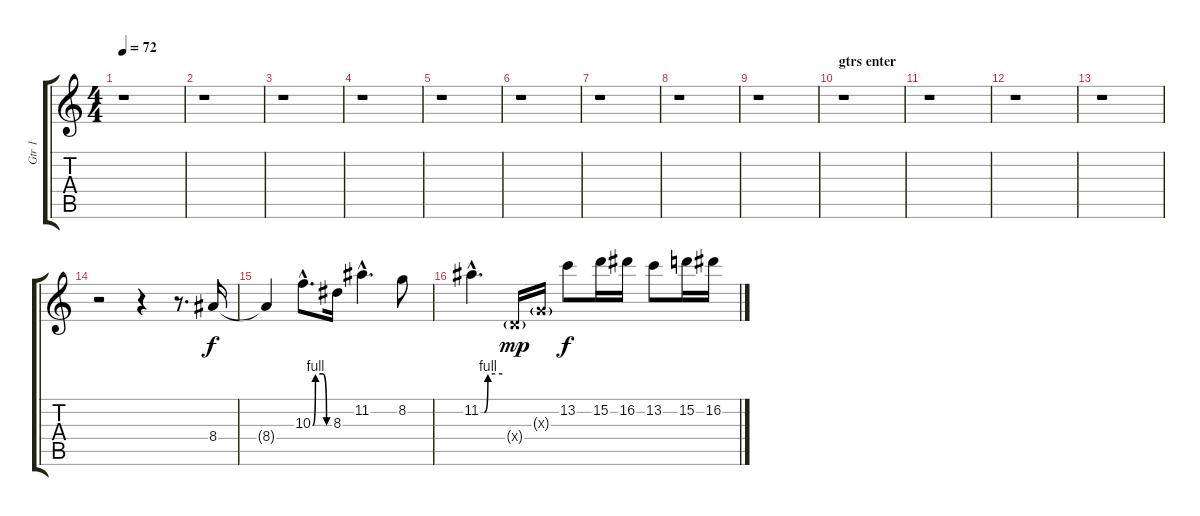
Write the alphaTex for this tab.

\track ("Gtr 1" "Gtr 1") {instrument distortionguitar}
\staff {score tabs}
\tuning (E4 B3 G3 D3 A2 E2) {hide}
\ts (4 4)
\tempo 72
\clef g2
\ks c
r.1{dy f} |
r.1 |
r.1 |
r.1 |
r.1 |
r.1 |
r.1 |
r.1 |
r.1 |
\section ("" "gtrs enter")
r.1 |
r.1 |
r.1 |
r.1 |
r.2 r.4 r.8{d} 8.4.16 |
8.4{t}.4 10.3{be (custom 0 0 10 4 37 4 50 0 60 0) hac}.8{d} 8.3.16 11.2{hac}.4{d} 8.2.8 |
11.2{be (custom 0 0 10 0 20 4 60 4) hac}.4{d} 0.4{g x}.16{dy mp} 0.3{g x}.16 13.2.8{dy f} 15.2.16 16.2.16 13.2.8 15.2.16 16.2.16
